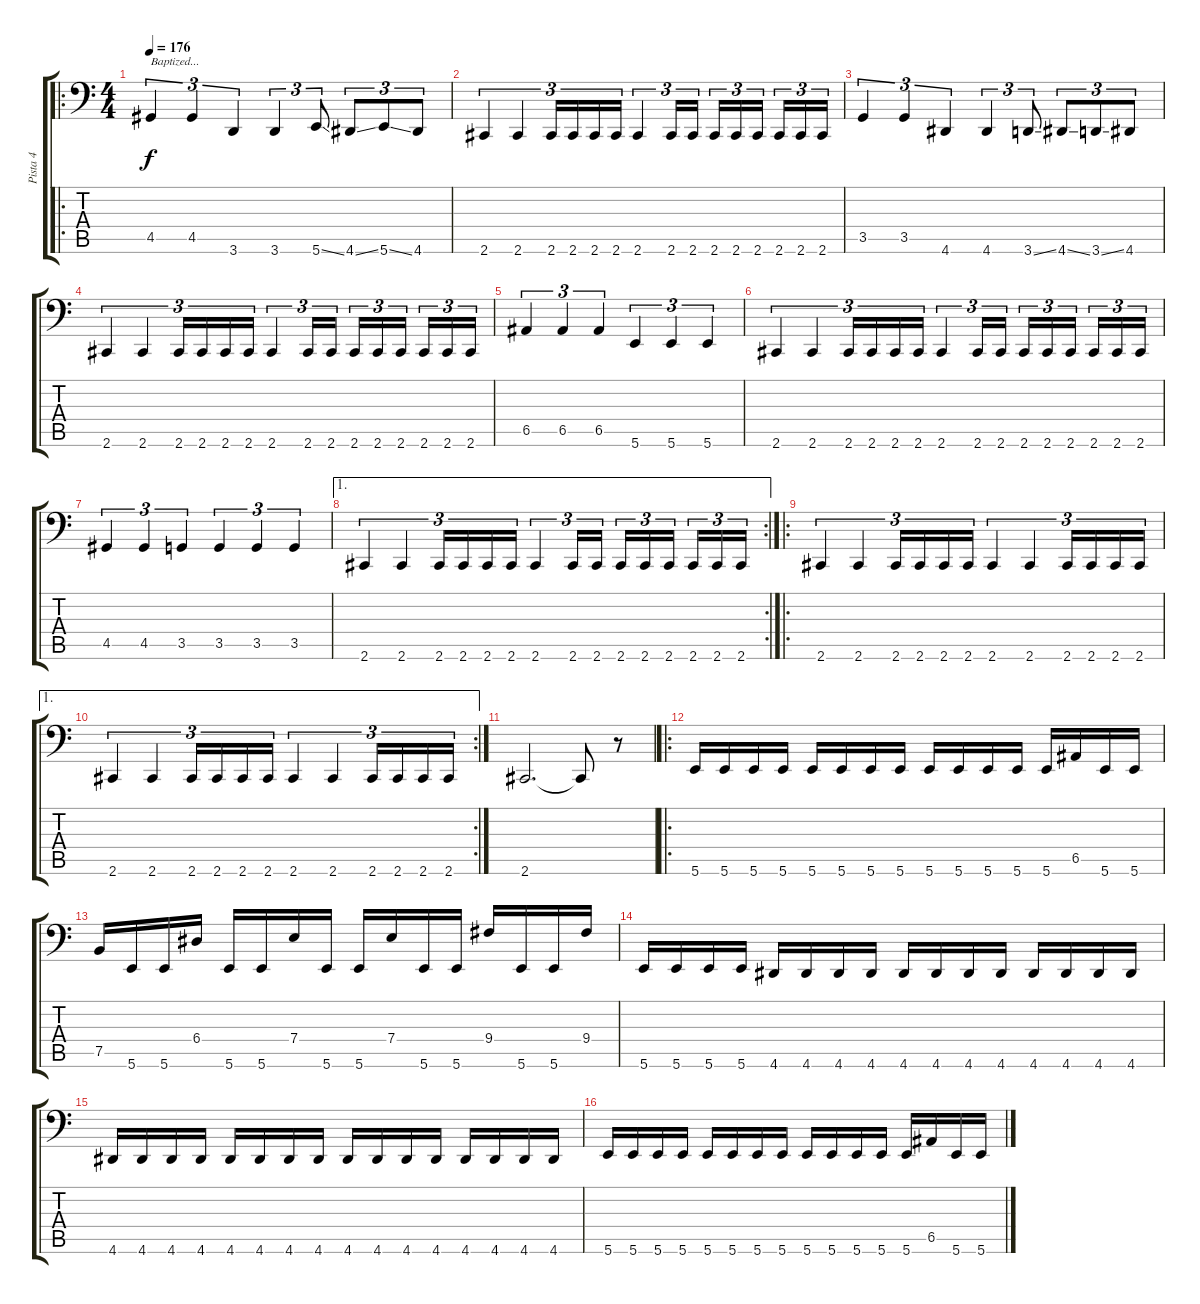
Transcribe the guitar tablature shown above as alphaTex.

\track ("Pista 4" "Pista 4") {instrument slapbass2}
\staff {score tabs}
\tuning (C3 G2 D2 A1 E1 B0) {hide}
\ro
\ts (4 4)
\tempo 176
\clef f4
\ks c
4.5.4{tu (3 2) txt "Baptized..." dy f} 4.5.4{tu (3 2)} 3.6.4{tu (3 2)} 3.6.4{tu (3 2)} 5.6{ss}.8{tu (3 2)} 4.6{ss}.8{tu (3 2)} 5.6{ss}.8{tu (3 2)} 4.6.8{tu (3 2)} |
2.6.4{tu (3 2)} 2.6.4{tu (3 2)} 2.6.16{tu (3 2)} 2.6.16{tu (3 2)} 2.6.16{tu (3 2)} 2.6.16{tu (3 2)} 2.6.4{tu (3 2)} 2.6.16{tu (3 2)} 2.6.16{tu (3 2)} 2.6.16{tu (3 2)} 2.6.16{tu (3 2)} 2.6.16{tu (3 2)} 2.6.16{tu (3 2)} 2.6.16{tu (3 2)} 2.6.16{tu (3 2)} |
3.5.4{tu (3 2)} 3.5.4{tu (3 2)} 4.6.4{tu (3 2)} 4.6.4{tu (3 2)} 3.6{ss}.8{tu (3 2)} 4.6{ss}.8{tu (3 2)} 3.6{ss}.8{tu (3 2)} 4.6.8{tu (3 2)} |
2.6.4{tu (3 2)} 2.6.4{tu (3 2)} 2.6.16{tu (3 2)} 2.6.16{tu (3 2)} 2.6.16{tu (3 2)} 2.6.16{tu (3 2)} 2.6.4{tu (3 2)} 2.6.16{tu (3 2)} 2.6.16{tu (3 2)} 2.6.16{tu (3 2)} 2.6.16{tu (3 2)} 2.6.16{tu (3 2)} 2.6.16{tu (3 2)} 2.6.16{tu (3 2)} 2.6.16{tu (3 2)} |
6.5.4{tu (3 2)} 6.5.4{tu (3 2)} 6.5.4{tu (3 2)} 5.6.4{tu (3 2)} 5.6.4{tu (3 2)} 5.6.4{tu (3 2)} |
2.6.4{tu (3 2)} 2.6.4{tu (3 2)} 2.6.16{tu (3 2)} 2.6.16{tu (3 2)} 2.6.16{tu (3 2)} 2.6.16{tu (3 2)} 2.6.4{tu (3 2)} 2.6.16{tu (3 2)} 2.6.16{tu (3 2)} 2.6.16{tu (3 2)} 2.6.16{tu (3 2)} 2.6.16{tu (3 2)} 2.6.16{tu (3 2)} 2.6.16{tu (3 2)} 2.6.16{tu (3 2)} |
4.5.4{tu (3 2)} 4.5.4{tu (3 2)} 3.5.4{tu (3 2)} 3.5.4{tu (3 2)} 3.5.4{tu (3 2)} 3.5.4{tu (3 2)} |
\ae 1
\rc 2
2.6.4{tu (3 2)} 2.6.4{tu (3 2)} 2.6.16{tu (3 2)} 2.6.16{tu (3 2)} 2.6.16{tu (3 2)} 2.6.16{tu (3 2)} 2.6.4{tu (3 2)} 2.6.16{tu (3 2)} 2.6.16{tu (3 2)} 2.6.16{tu (3 2)} 2.6.16{tu (3 2)} 2.6.16{tu (3 2)} 2.6.16{tu (3 2)} 2.6.16{tu (3 2)} 2.6.16{tu (3 2)} |
\ro
2.6.4{tu (3 2)} 2.6.4{tu (3 2)} 2.6.16{tu (3 2)} 2.6.16{tu (3 2)} 2.6.16{tu (3 2)} 2.6.16{tu (3 2)} 2.6.4{tu (3 2)} 2.6.4{tu (3 2)} 2.6.16{tu (3 2)} 2.6.16{tu (3 2)} 2.6.16{tu (3 2)} 2.6.16{tu (3 2)} |
\ae 1
\rc 2
2.6.4{tu (3 2)} 2.6.4{tu (3 2)} 2.6.16{tu (3 2)} 2.6.16{tu (3 2)} 2.6.16{tu (3 2)} 2.6.16{tu (3 2)} 2.6.4{tu (3 2)} 2.6.4{tu (3 2)} 2.6.16{tu (3 2)} 2.6.16{tu (3 2)} 2.6.16{tu (3 2)} 2.6.16{tu (3 2)} |
2.6.2{d} 2.6{t}.8 r.8 |
\ro
5.6.16 5.6.16 5.6.16 5.6.16 5.6.16 5.6.16 5.6.16 5.6.16 5.6.16 5.6.16 5.6.16 5.6.16 5.6.16 6.5.16 5.6.16 5.6.16 |
7.5.16 5.6.16 5.6.16 6.4.16 5.6.16 5.6.16 7.4.16 5.6.16 5.6.16 7.4.16 5.6.16 5.6.16 9.4.16 5.6.16 5.6.16 9.4.16 |
5.6.16 5.6.16 5.6.16 5.6.16 4.6.16 4.6.16 4.6.16 4.6.16 4.6.16 4.6.16 4.6.16 4.6.16 4.6.16 4.6.16 4.6.16 4.6.16 |
4.6.16 4.6.16 4.6.16 4.6.16 4.6.16 4.6.16 4.6.16 4.6.16 4.6.16 4.6.16 4.6.16 4.6.16 4.6.16 4.6.16 4.6.16 4.6.16 |
5.6.16 5.6.16 5.6.16 5.6.16 5.6.16 5.6.16 5.6.16 5.6.16 5.6.16 5.6.16 5.6.16 5.6.16 5.6.16 6.5.16 5.6.16 5.6.16
